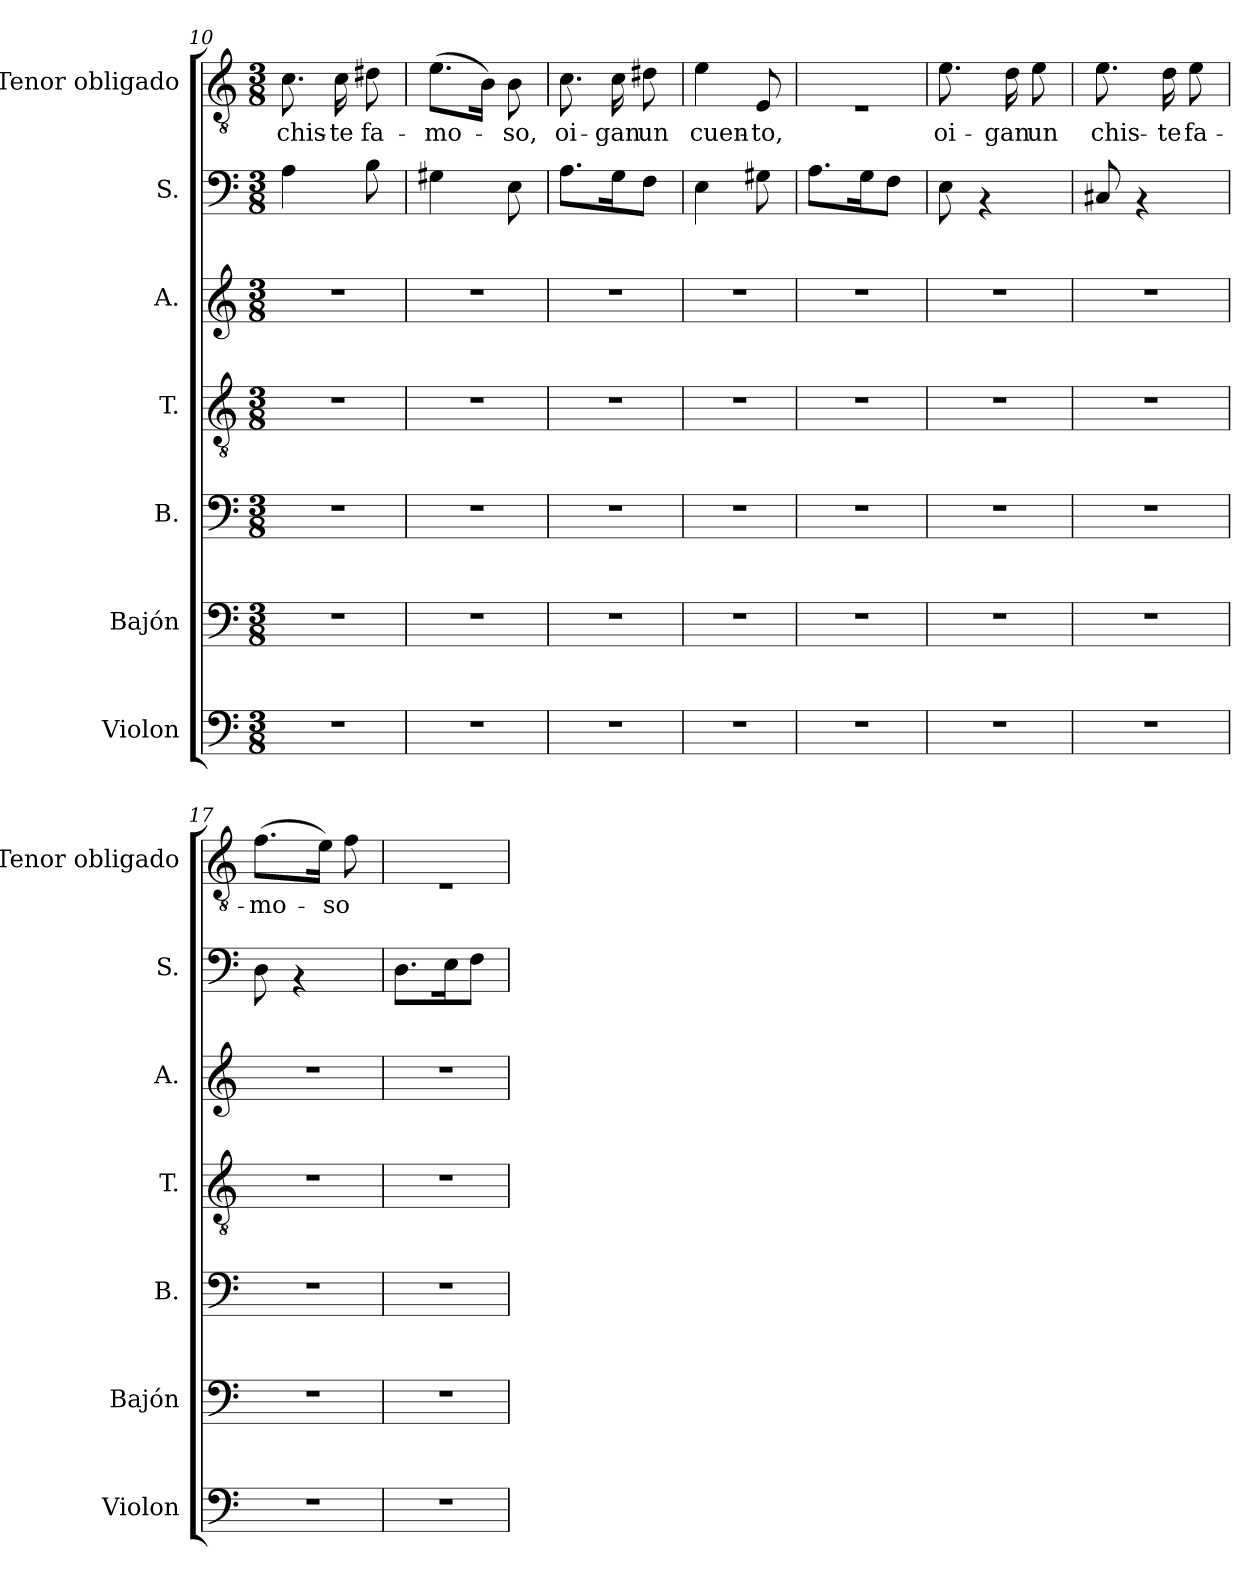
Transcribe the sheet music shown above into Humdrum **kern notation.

**kern	**kern	**kern	**kern	**kern	**kern	**kern	**text
*part7	*part6	*part5	*part4	*part3	*part2	*part1	*part1
*staff7	*staff6	*staff5	*staff4	*staff3	*staff2	*staff1	*staff1
*I"Violon	*I"Bajón	*I"B.	*I"T.	*I"A.	*I"S.	*I"Tenor obligado	*
*I'Violon	*I'Bajón	*I'B.	*I'T.	*I'A.	*I'S.	*I'Tenor obligado	*
*clefF4	*clefF4	*clefF4	*clefGv2	*clefG2	*clefF4	*clefGv2	*
*k[]	*k[]	*k[]	*k[]	*k[]	*k[]	*k[]	*
*C:	*C:	*C:	*C:	*C:	*C:	*C:	*
*M3/8	*M3/8	*M3/8	*M3/8	*M3/8	*M3/8	*M3/8	*
=10	=10	=10	=10	=10	=10	=10	=10
!	!	!	!	!	!	!	!LO:LY:b
4.r	4.r	4.r	4.r	4.r	4A\	8.c\	chis-
!	!	!	!	!	!	!	!LO:LY:b
.	.	.	.	.	.	16c\	-te
!	!	!	!	!	!	!	!LO:LY:b
.	.	.	.	.	8B\	8d#X\	fa-
=11	=11	=11	=11	=11	=11	=11	=11
!	!	!	!	!	!	!	!LO:LY:b
4.r	4.r	4.r	4.r	4.r	4G#X\	(>8.e\L	-mo-
.	.	.	.	.	.	16B\Jk)	.
!	!	!	!	!	!	!	!LO:LY:b
.	.	.	.	.	8E\	8B\	-so,
=12	=12	=12	=12	=12	=12	=12	=12
!	!	!	!	!	!	!	!LO:LY:b
4.r	4.r	4.r	4.r	4.r	8.A\L	8.c\	oi-
!	!	!	!	!	!	!	!LO:LY:b
.	.	.	.	.	16G\k	16c\	-gan
!	!	!	!	!	!	!	!LO:LY:b
.	.	.	.	.	8F\J	8d#X\	un
=13	=13	=13	=13	=13	=13	=13	=13
!	!	!	!	!	!	!	!LO:LY:b
4.r	4.r	4.r	4.r	4.r	4E\	4e\	cuen-
!	!	!	!	!	!	!	!LO:LY:b
.	.	.	.	.	8G#X\	8E/	-to,
!!LO:PB:g=z
=14	=14	=14	=14	=14	=14	=14	=14
4.r	4.r	4.r	4.r	4.r	8.A\L	4.rE	.
.	.	.	.	.	16G\k	.	.
.	.	.	.	.	8F\J	.	.
=15	=15	=15	=15	=15	=15	=15	=15
!	!	!	!	!	!	!	!LO:LY:b
4.r	4.r	4.r	4.r	4.r	8E\	8.e\	oi-
.	.	.	.	.	4rAA	.	.
!	!	!	!	!	!	!	!LO:LY:b
.	.	.	.	.	.	16d\	-gan
!	!	!	!	!	!	!	!LO:LY:b
.	.	.	.	.	.	8e\	un
=16	=16	=16	=16	=16	=16	=16	=16
!	!	!	!	!	!	!	!LO:LY:b
4.r	4.r	4.r	4.r	4.r	8C#X/	8.e\	chis-
.	.	.	.	.	4rAA	.	.
!	!	!	!	!	!	!	!LO:LY:b
.	.	.	.	.	.	16d\	-te
!	!	!	!	!	!	!	!LO:LY:b
.	.	.	.	.	.	8e\	fa-
=17	=17	=17	=17	=17	=17	=17	=17
!	!	!	!	!	!	!	!LO:LY:b
4.r	4.r	4.r	4.r	4.r	8D\	(>8.f\L	-mo-
.	.	.	.	.	4rAA	.	.
.	.	.	.	.	.	16e\Jk)	.
!	!	!	!	!	!	!	!LO:LY:b
.	.	.	.	.	.	8f\	-so
=18	=18	=18	=18	=18	=18	=18	=18
4.r	4.r	4.r	4.r	4.r	8.D\L	4.rE	.
.	.	.	.	.	16E\k	.	.
.	.	.	.	.	8F\J	.	.
=	=	=	=	=	=	=	=
*-	*-	*-	*-	*-	*-	*-	*-
